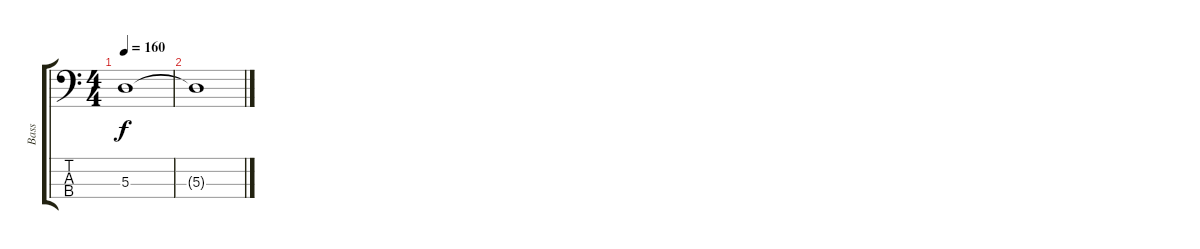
\track ("Bass" "Bass") {instrument fretlessbass}
\staff {score tabs}
\tuning (G2 D2 A1 E1) {hide}
\ts (4 4)
\tempo 160
\clef f4
\ks c
5.3{t}.1{dy f} |
5.3{t}.1
